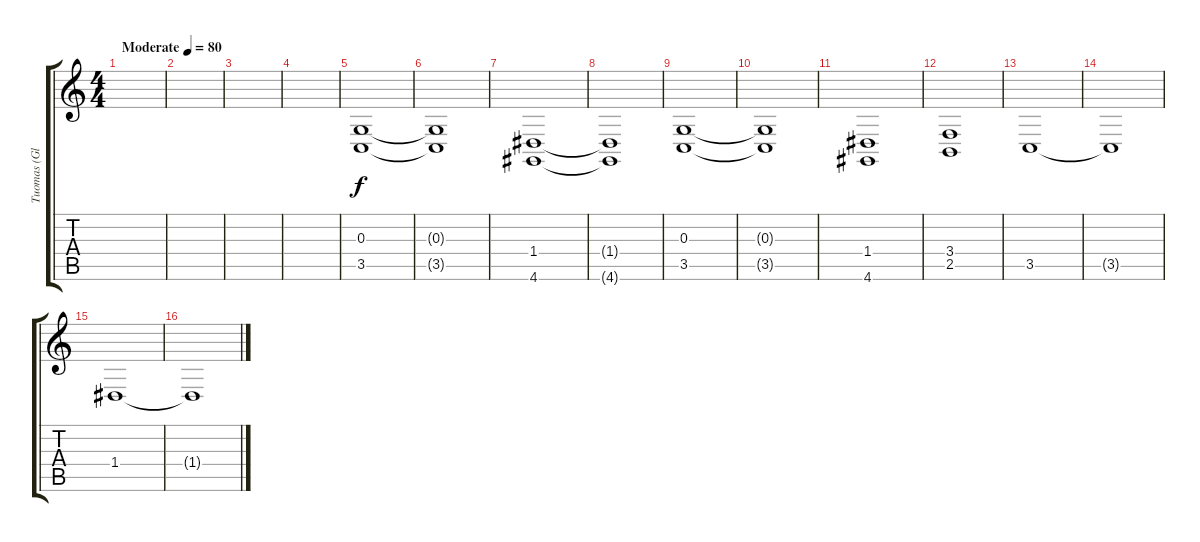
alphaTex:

\track ("Tuomas (Glocken LH)" "Tuomas (Gl") {instrument celesta}
\staff {score tabs}
\tuning (E4 B3 G3 D3 A2 E2) {hide}
\ts (4 4)
\tempo (80 "Moderate")
\clef g2
\ks c
|
|
|
|
(0.3 3.5).1 |
(0.3{t} 3.5{t}).1 |
(1.4 4.6).1 |
(1.4{t} 4.6{t}).1 |
(0.3 3.5).1 |
(0.3{t} 3.5{t}).1 |
(1.4 4.6).1 |
(3.4 2.5).1 |
3.5.1 |
3.5{t}.1 |
1.4.1 |
1.4{t}.1
